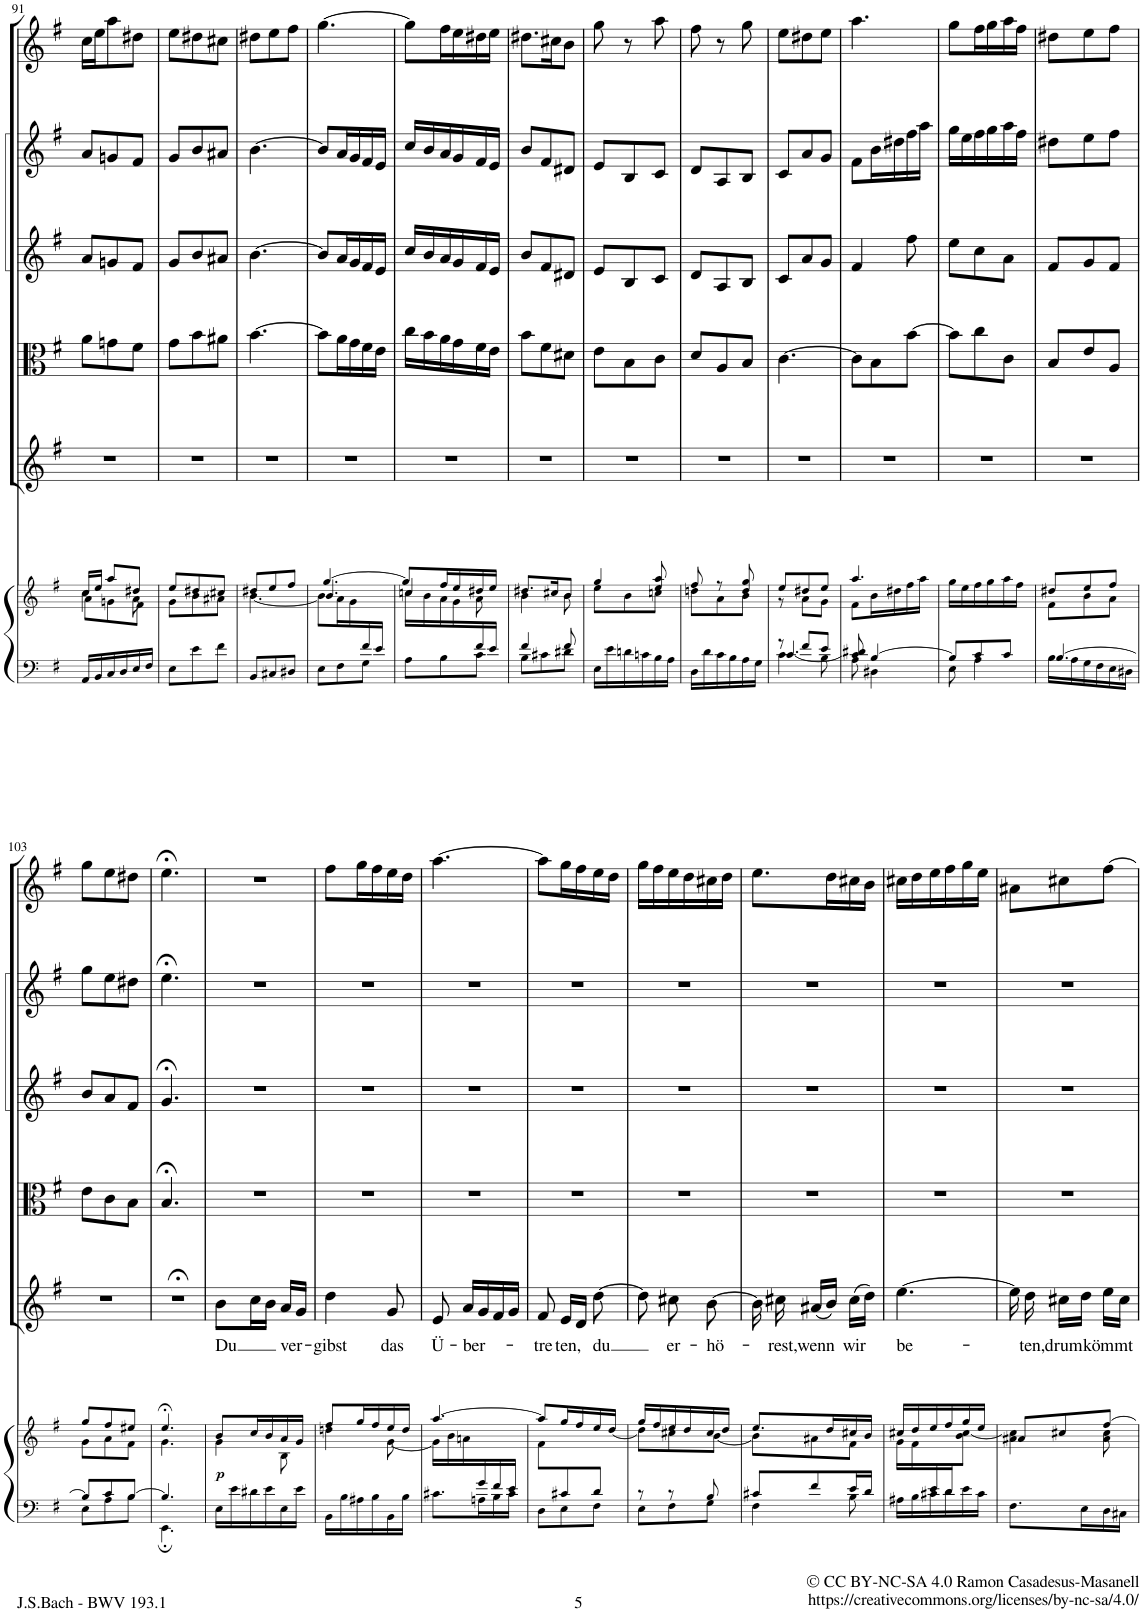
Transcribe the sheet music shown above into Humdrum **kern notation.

**kern	**kern	**dynam	**kern	**text	**kern	**kern	**kern	**kern
*part6	*part6	*part6	*part5	*part5	*part4	*part3	*part2	*part1
*staff7	*staff6	*staff6/7	*staff5	*staff5	*staff4	*staff3	*staff2	*staff1
*I"Piano reduction	*	*	*I"Soprano	*	*I"Viola	*I"Violino II	*I"Violino I	*I"Oboe I
*I'Pno	*	*	*	*	*I'Vla	*I'Vln	*I'Vln	*I'Ob
!!LO:PB:g=z
*clefF4	*clefG2	*	*clefG2	*	*clefC3	*clefG2	*clefG2	*clefG2
*k[f#]	*k[f#]	*	*k[f#]	*	*k[f#]	*k[f#]	*k[f#]	*k[f#]
*M3/8	*M3/8	*	*M3/8	*	*M3/8	*M3/8	*M3/8	*M3/8
=91	=91	=91	=91	=91	=91	=91	=91	=91
*	*^	*	*	*	*	*	*	*
*	*	*^	*	*	*	*	*	*	*
16AA/LL	16cc/LL	8a\L	4cc\	.	4.r	.	8a\L	8a/L	8a/L	16cc\LL
16BB/	16ee/JJ	.	.	.	.	.	.	.	.	16ee\J
16C/	8aa/L	8gn\	.	.	.	.	8gn\	8gn/	8gn/	8aa\
16D/	.	.	.	.	.	.	.	.	.	.
16E/	8dd#X/J	8f#\J	8a\	.	.	.	8f#\J	8f#/J	8f#/J	8dd#X\J
16F#/JJ	.	.	.	.	.	.	.	.	.	.
*	*	*v	*v	*	*	*	*	*	*	*
=92	=92	=92	=92	=92	=92	=92	=92	=92	=92
8E\L	8ee/L	8g\L	.	4.r	.	8g\L	8g/L	8g/L	8ee\L
8e\	8dd#X/	8b\	.	.	.	8b\	8b/	8b/	8dd#X\
8f#\J	8cc#X/J	8a#X\J	.	.	.	8a#X\J	8a#X/J	8a#X/J	8cc#X\J
=93	=93	=93	=93	=93	=93	=93	=93	=93	=93
8BB/L	8dd#X/L	[4.b\	.	4.r	.	[4.b\	[4.b\	[4.b\	8dd#X\L
8C#X/	8ee/	.	.	.	.	.	.	.	8ee\
8D#X/J	8ff#/J	.	.	.	.	.	.	.	8ff#\J
=94	=94	=94	=94	=94	=94	=94	=94	=94	=94
*^	*	*^	*	*	*	*	*	*	*
4ryy	8E\L	[4.gg/	8b\L]	4.b/	.	4.r	.	8b\L]	8b/L]	8b/L]	[4.gg\
.	8F#\	.	16a\L	.	.	.	.	16a\L	16a/L	16a/L	.
.	.	.	16g\	.	.	.	.	16g\	16g/	16g/	.
16f#/	8G\J	.	8ryy	.	.	.	.	16f#\	16f#/	16f#/	.
16e/JJ	.	.	.	.	.	.	.	16e\JJ	16e/JJ	16e/JJ	.
=95	=95	=95	=95	=95	=95	=95	=95	=95	=95	=95	=95
4ryy	8A\L	8gg/L]	16ccn\LL	4cc/	.	4.r	.	16cc\LL	16cc/LL	16cc/LL	8gg\L]
.	.	.	16b\	.	.	.	.	16b\	16b/	16b/	.
.	8B\	16ff#/L	16a\	.	.	.	.	16a\	16a/	16a/	16ff#\L
.	.	16ee/	16g\	.	.	.	.	16g\	16g/	16g/	16ee\
16f#/	8c\J	16dd#X/	8ryy	8a\	.	.	.	16f#\	16f#/	16f#/	16dd#X\
16e/JJ	.	16ee/JJ	.	.	.	.	.	16e\JJ	16e/JJ	16e/JJ	16ee\JJ
*	*	*	*v	*v	*	*	*	*	*	*	*
=96	=96	=96	=96	=96	=96	=96	=96	=96	=96	=96
4f#/	8B\L	8.dd#X/L	4b\	.	4.r	.	8b\L	8b/L	8b/L	8.dd#X\L
.	8c#X\	.	.	.	.	.	8f#\	8f#/	8f#/	.
.	.	16cc#X/K	.	.	.	.	.	.	.	16cc#X\K
8f#/	8d#X\J	8b/J	8b\	.	.	.	8d#X\J	8d#X/J	8d#X/J	8b\J
*v	*v	*	*	*	*	*	*	*	*	*
=97	=97	=97	=97	=97	=97	=97	=97	=97	=97
16E\LL	4gg/	8ee\L	.	4.r	.	8e\L	8e/L	8e/L	8gg\
16e\	.	.	.	.	.	.	.	.	.
16dn\	.	8b\	.	.	.	8B\	8B/	8B/	8r
16cn\	.	.	.	.	.	.	.	.	.
16B\	8ee/ 8aa/	8ccn\J	.	.	.	8c\J	8c/J	8c/J	8aa\
16A\JJ	.	.	.	.	.	.	.	.	.
=98	=98	=98	=98	=98	=98	=98	=98	=98	=98
16D\LL	8ff#/	8ddn\L	.	4.r	.	8d/L	8d/L	8d/L	8ff#\
16d\	.	.	.	.	.	.	.	.	.
16c\	8r	8a\	.	.	.	8A/	8A/	8A/	8r
16B\	.	.	.	.	.	.	.	.	.
16A\	8dd/ 8gg/	8b\J	.	.	.	8B/J	8B/J	8B/J	8gg\
16G\JJ	.	.	.	.	.	.	.	.	.
=99	=99	=99	=99	=99	=99	=99	=99	=99	=99
*^	*	*	*	*	*	*	*	*	*
*	*^	*	*	*	*	*	*	*	*	*
8r	4c\	[<4.c/	8ee/L	8r	.	4.r	.	[4.c\	8c/L	8c/L	8ee\L
8f#/L	.	.	8dd#X/	8a\L	.	.	.	.	8a/	8a/	8dd#X\
8e/J	8B\	.	8ee/J	8g\J	.	.	.	.	8g/J	8g/J	8ee\J
*	*v	*v	*	*	*	*	*	*	*	*	*
=100	=100	=100	=100	=100	=100	=100	=100	=100	=100	=100
8c/] 8d#X/	8A\	4.aa/	8f#\L	.	4.r	.	8c\L]	4f#/	8f#\L	4.aa\
[4B/	4D#X\	.	16b\L	.	.	.	8B\	.	16b\L	.
.	.	.	16dd#X\	.	.	.	.	.	16dd#X\	.
.	.	.	16ff#\	.	.	.	[8b\J	8ff#\	16ff#\	.
.	.	.	16aa\JJ	.	.	.	.	.	16aa\JJ	.
*	*	*v	*v	*	*	*	*	*	*	*
=101	=101	=101	=101	=101	=101	=101	=101	=101	=101
8B/L]	8E\	16gg\LL	.	4.r	.	8b\L]	8ee\L	16gg\LL	8gg\L
.	.	16ee\	.	.	.	.	.	16ee\	.
8c/	4A\	16ff#\	.	.	.	8cc\	8cc\	16ff#\	16ff#\L
.	.	16gg\	.	.	.	.	.	16gg\	16gg\
8c/J	.	16aa\	.	.	.	8c\J	8a\J	16aa\	16aa\
.	.	16ff#\JJ	.	.	.	.	.	16ff#\JJ	16ff#\JJ
=102	=102	=102	=102	=102	=102	=102	=102	=102	=102
*	*	*^	*	*	*	*	*	*	*
[4.B/	16B\LL	8dd#X/L	8f#\L	.	4.r	.	8B/L	8f#/L	8dd#X\L	8dd#X\L
.	16A\	.	.	.	.	.	.	.	.	.
.	16G\	8ee/	8b\	.	.	.	8e/	8g/	8ee\	8ee\
.	16F#\	.	.	.	.	.	.	.	.	.
.	16E\	8ff#/J	8a\J	.	.	.	8A/J	8f#/J	8ff#\J	8ff#\J
.	16D#X\JJ	.	.	.	.	.	.	.	.	.
!!LO:LB:g=z
=103	=103	=103	=103	=103	=103	=103	=103	=103	=103	=103
8B/L]	8E\L	8gg/L	8g\L	.	4.r	.	8e\L	8b/L	8gg\L	8gg\L
8c/	8A\	8ff#/	8a\	.	.	.	8c\	8a/	8ee\	8ee\
[8B/J	8B\J	8ee#X/J	8f#\J	.	.	.	8B\J	8f#/J	8dd#X\J	8dd#X\J
=104	=104	=104	=104	=104	=104	=104	=104	=104	=104	=104
4.B/]	4.EE;\	4.ee;</	4.g\	.	4.r;<	.	4.B;</	4.g;</	4.ee;<\	4.ee;<\
=105	=105	=105	=105	=105	=105	=105	=105	=105	=105	=105
!	!	!	!	!LO:DY:b	!	!LO:LY:b	!	!	!	!
*v	*v	*	*	*	*	*	*	*	*	*
16E\LL	8b/L	4g\	p	8b\L	Du	4.r	4.r	4.r	4.r
16e\	.	.	.	.	.	.	.	.	.
16d#X\	16cc/L	.	.	16cc\L	.	.	.	.	.
16e\	16b/	.	.	16b\JJ	.	.	.	.	.
!	!	!	!	!	!LO:LY:b	!	!	!	!
16E\	16a/	8B\	.	16a/LL	ver-	.	.	.	.
16e\JJ	16g/JJ	.	.	16g/JJ	.	.	.	.	.
=106	=106	=106	=106	=106	=106	=106	=106	=106	=106
!	!	!	!	!	!LO:LY:b	!	!	!	!
16BB\LL	8ff#/L	4ddn\	.	4dd\	-gibst	4.r	4.r	4.r	8ff#\L
16B\	.	.	.	.	.	.	.	.	.
16A#X\	16gg/L	.	.	.	.	.	.	.	16gg\L
16B\	16ff#/	.	.	.	.	.	.	.	16ff#\
!	!	!	!	!	!LO:LY:b	!	!	!	!
16BB\	16ee/	[8g\	.	8g/	das	.	.	.	16ee\
16B\JJ	16dd/JJ	.	.	.	.	.	.	.	16dd\JJ
=107	=107	=107	=107	=107	=107	=107	=107	=107	=107
*^	*	*	*	*	*	*	*	*	*
!	!	!	!	!	!	!LO:LY:b	!	!	!	!
8.ryy	8.c#X\L	[4.aa/	16g\LL]	.	8e/	Ü-	4.r	4.r	4.r	[4.aa\
.	.	.	16b\	.	.	.	.	.	.	.
!	!	!	!	!	!	!LO:LY:b	!	!	!	!
.	.	.	16an\	.	16a/LL	-ber-	.	.	.	.
16g/	16An\L	.	8.ryy	.	16g/	.	.	.	.	.
16f#/	16B\	.	.	.	16f#/	.	.	.	.	.
16e/JJ	16c#\JJ	.	.	.	16g/JJ	.	.	.	.	.
=108	=108	=108	=108	=108	=108	=108	=108	=108	=108	=108
!	!	!	!	!	!	!LO:LY:b	!	!	!	!
8ryy	8D\L	8aa/L]	8f#\L	.	8f#/	-tre-	4.r	4.r	4.r	8aa\L]
!	!	!	!	!	!	!LO:LY:b	!	!	!	!
8c#X/	8E\	16gg/L	4ryy	.	16e/LL	-ten,	.	.	.	16gg\L
.	.	16ff#/	.	.	16d/JJ	.	.	.	.	16ff#\
!	!	!	!	!	!	!LO:LY:b	!	!	!	!
8d/J	8F#\J	16ee/	.	.	[8dd\	du	.	.	.	16ee\
.	.	[<16dd/JJ	.	.	.	.	.	.	.	16dd\JJ
=109	=109	=109	=109	=109	=109	=109	=109	=109	=109	=109
8r	8E\L	16gg/LL	8dd\L]	.	8dd\]	.	4.r	4.r	4.r	16gg\LL
.	.	16ff#/	.	.	.	.	.	.	.	16ff#\
!	!	!	!	!	!	!LO:LY:b	!	!	!	!
8r	8F#\	16ee/	8cc#X\	.	8cc#X\	er-	.	.	.	16ee\
.	.	16dd/	.	.	.	.	.	.	.	16dd\
!	!	!	!	!	!	!LO:LY:b	!	!	!	!
8B/	8G\J	16cc#/	[8b\J	.	[8b\	-hö-	.	.	.	16cc#X\
.	.	16dd/JJ	.	.	.	.	.	.	.	16dd\JJ
=110	=110	=110	=110	=110	=110	=110	=110	=110	=110	=110
8c#X/L	4F#\	8.ee/L	8b\L]	.	16b\]	.	4.r	4.r	4.r	8.ee\L
!	!	!	!	!	!	!LO:LY:b	!	!	!	!
.	.	.	.	.	16cc#X\	-rest,	.	.	.	.
!	!	!	!	!	!	!LO:LY:b	!	!	!	!
8f#/	.	.	8a#X\	.	(16a#X/LL	wenn	.	.	.	.
.	.	16dd/L	.	.	16b/JJ)	.	.	.	.	16dd\L
!	!	!	!	!	!	!LO:LY:b	!	!	!	!
16e/L	8B\	16cc#X/	8f#\J	.	(16cc#\LL	wir	.	.	.	16cc#X\
16d/JJ	.	16b/JJ	.	.	16dd\JJ)	.	.	.	.	16b\JJ
=111	=111	=111	=111	=111	=111	=111	=111	=111	=111	=111
!	!	!	!	!	!	!LO:LY:b	!	!	!	!
8ryy	16A#X\LL	16cc#X/LL	16g\LL	.	[4.ee\	be-	4.r	4.r	4.r	16cc#X\LL
.	16B\	16dd/	16f#\	.	.	.	.	.	.	16dd\
16e/	16c#X\	16ee/	8ryy	.	.	.	.	.	.	16ee\
16d/J	16d\	16ff#/	.	.	.	.	.	.	.	16ff#\
8ryy	16e\	16gg/	8b\ [8cc#\J	.	.	.	.	.	.	16gg\
.	16c#\JJ	16ee/JJ	.	.	.	.	.	.	.	16ee\JJ
*v	*v	*	*	*	*	*	*	*	*	*
=112	=112	=112	=112	=112	=112	=112	=112	=112	=112
8.F#\L	8a#X/L	4a#\ 4cc#\]	.	16ee\]	.	4.r	4.r	4.r	8a#X\L
!	!	!	!	!	!LO:LY:b	!	!	!	!
.	.	.	.	16dd\	-ten,	.	.	.	.
!	!	!	!	!	!LO:LY:b	!	!	!	!
.	8cc#X/	.	.	16cc#X\LL	drum	.	.	.	8cc#X\
16E\L	.	.	.	16dd\JJ	.	.	.	.	.
!	!	!	!	!	!LO:LY:b	!	!	!	!
16D\	[8ff#/J	8a#\ 8cc#\	.	16ee\LL	kömmt	.	.	.	[8ff#\J
16C#X\JJ	.	.	.	16cc#\JJ	.	.	.	.	.
*	*v	*v	*	*	*	*	*	*	*
=	=	=	=	=	=	=	=	=
*-	*-	*-	*-	*-	*-	*-	*-	*-
